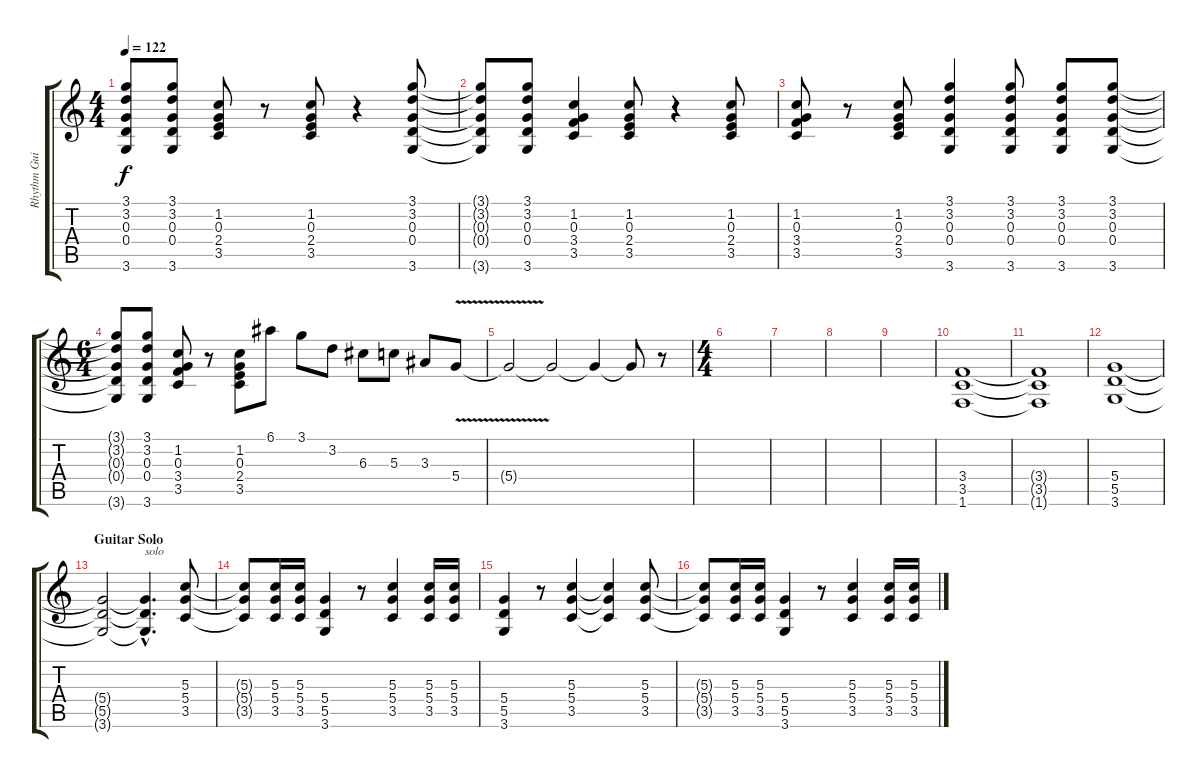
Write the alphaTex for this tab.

\track ("Rhythm Guitar" "Rhythm Gui") {instrument distortionguitar}
\staff {score tabs}
\tuning (E4 B3 G3 D3 A2 E2) {hide}
\ts (4 4)
\tempo 122
\clef g2
\ks c
(3.1{t} 3.2{t} 0.3{t} 0.4{t} 3.6{t}).8{dy f} (3.1 3.2 0.3 0.4 3.6).8 (1.2 0.3 2.4 3.5).8 r.8 (1.2 0.3 2.4 3.5).8 r.4 (3.1 3.2 0.3 0.4 3.6).8 |
(3.1{t} 3.2{t} 0.3{t} 0.4{t} 3.6{t}).8 (3.1 3.2 0.3 0.4 3.6).8 (1.2 0.3 3.4 3.5).4 (1.2 0.3 2.4 3.5).8 r.4 (1.2 0.3 2.4 3.5).8 |
(1.2 0.3 3.4 3.5).8 r.8 (1.2 0.3 2.4 3.5).8 (3.1 3.2 0.3 0.4 3.6).4 (3.1 3.2 0.3 0.4 3.6).8 (3.1 3.2 0.3 0.4 3.6).8 (3.1 3.2 0.3 0.4 3.6).8 |
\ts (6 4)
(3.1{t} 3.2{t} 0.3{t} 0.4{t} 3.6{t}).8 (3.1 3.2 0.3 0.4 3.6).8 (1.2 0.3 3.4 3.5).8 r.8 (1.2 0.3 2.4 3.5).8 6.1.8 3.1.8 3.2.8 6.3.8 5.3.8 3.3.8 5.4{v}.8 |
5.4{t}.2 5.4{t}.2 5.4{t}.4 5.4{t}.8 r.8 |
\ts (4 4)
|
|
|
|
(3.4 3.5 1.6).1 |
(3.4{t} 3.5{t} 1.6{t}).1 |
(5.4 5.5 3.6).1 |
\section ("" "Guitar Solo")
(5.4{t} 5.5{t} 3.6{t}).2 (5.4{hac t} 5.5{hac t} 3.6{hac t}).4{d txt "solo"} (5.3 5.4 3.5).8 |
(5.3{t} 5.4{t} 3.5{t}).8 (5.3 5.4 3.5).16 (5.3 5.4 3.5).16 (5.4 5.5 3.6).4 r.8 (5.3 5.4 3.5).4 (5.3 5.4 3.5).16 (5.3 5.4 3.5).16 |
(5.4 5.5 3.6).4 r.8 (5.3 5.4 3.5).4 (5.3{t} 5.4{t} 3.5{t}).4 (5.3 5.4 3.5).8 |
(5.3{t} 5.4{t} 3.5{t}).8 (5.3 5.4 3.5).16 (5.3 5.4 3.5).16 (5.4 5.5 3.6).4 r.8 (5.3 5.4 3.5).4 (5.3 5.4 3.5).16 (5.3 5.4 3.5).16
